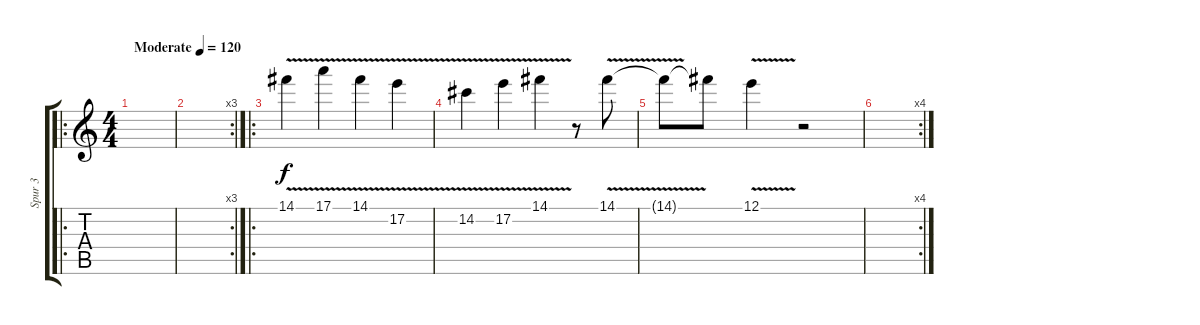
\track ("Spur 3" "Spur 3") {instrument distortionguitar}
\staff {score tabs}
\tuning (E4 B3 G3 D3 A2 E2) {hide}
\ro
\ts (4 4)
\tempo (120 "Moderate")
\clef g2
\ks c
|
\rc 3
|
\ro
14.1{v}.4 17.1{v}.4 14.1{v}.4 17.2{v}.4 |
14.2{v}.4 17.2{v}.4 14.1{v}.4 r.8 14.1{v}.8 |
14.1{t}.8 14.1{t}.8 12.1{v}.4 r.2 |
\rc 4
